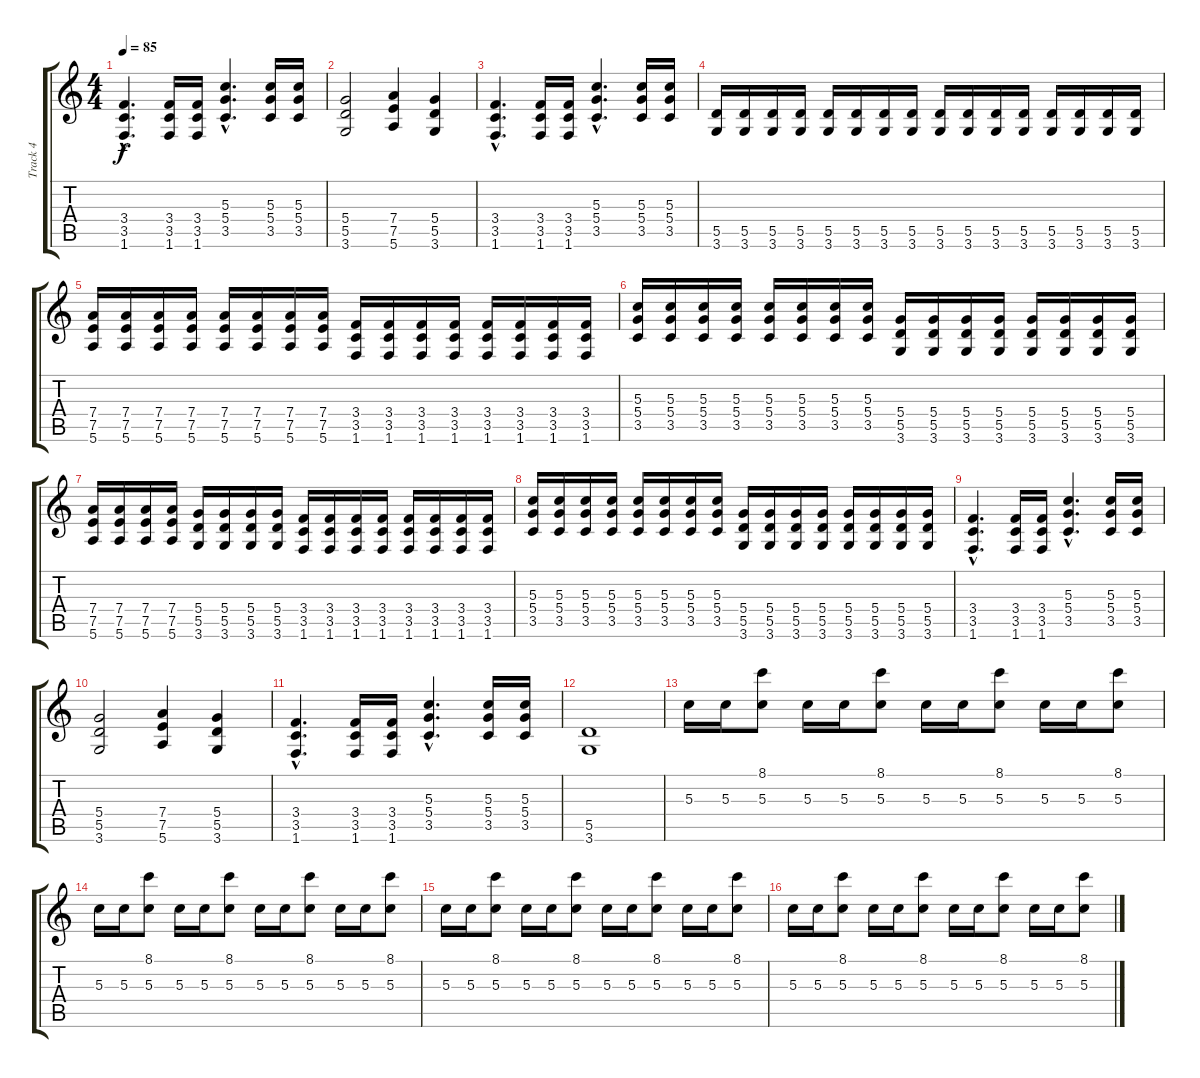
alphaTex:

\track ("Track 4" "Track 4") {instrument overdrivenguitar}
\staff {score tabs}
\tuning (E4 B3 G3 D3 A2 E2) {hide}
\ts (4 4)
\tempo 85
\clef g2
\ks c
(3.4{hac} 3.5{hac} 1.6{hac}).4{d dy f} (3.4 3.5 1.6).16 (3.4 3.5 1.6).16 (5.3{hac} 5.4{hac} 3.5{hac}).4{d} (5.3 5.4 3.5).16 (5.3 5.4 3.5).16 |
(5.4 5.5 3.6).2 (7.4 7.5 5.6).4 (5.4 5.5 3.6).4 |
(3.4{hac} 3.5{hac} 1.6{hac}).4{d} (3.4 3.5 1.6).16 (3.4 3.5 1.6).16 (5.3{hac} 5.4{hac} 3.5{hac}).4{d} (5.3 5.4 3.5).16 (5.3 5.4 3.5).16 |
(5.5 3.6).16 (5.5 3.6).16 (5.5 3.6).16 (5.5 3.6).16 (5.5 3.6).16 (5.5 3.6).16 (5.5 3.6).16 (5.5 3.6).16 (5.5 3.6).16 (5.5 3.6).16 (5.5 3.6).16 (5.5 3.6).16 (5.5 3.6).16 (5.5 3.6).16 (5.5 3.6).16 (5.5 3.6).16 |
(7.4 7.5 5.6).16 (7.4 7.5 5.6).16 (7.4 7.5 5.6).16 (7.4 7.5 5.6).16 (7.4 7.5 5.6).16 (7.4 7.5 5.6).16 (7.4 7.5 5.6).16 (7.4 7.5 5.6).16 (3.4 3.5 1.6).16 (3.4 3.5 1.6).16 (3.4 3.5 1.6).16 (3.4 3.5 1.6).16 (3.4 3.5 1.6).16 (3.4 3.5 1.6).16 (3.4 3.5 1.6).16 (3.4 3.5 1.6).16 |
(5.3 5.4 3.5).16 (5.3 5.4 3.5).16 (5.3 5.4 3.5).16 (5.3 5.4 3.5).16 (5.3 5.4 3.5).16 (5.3 5.4 3.5).16 (5.3 5.4 3.5).16 (5.3 5.4 3.5).16 (5.4 5.5 3.6).16 (5.4 5.5 3.6).16 (5.4 5.5 3.6).16 (5.4 5.5 3.6).16 (5.4 5.5 3.6).16 (5.4 5.5 3.6).16 (5.4 5.5 3.6).16 (5.4 5.5 3.6).16 |
(7.4 7.5 5.6).16 (7.4 7.5 5.6).16 (7.4 7.5 5.6).16 (7.4 7.5 5.6).16 (5.4 5.5 3.6).16 (5.4 5.5 3.6).16 (5.4 5.5 3.6).16 (5.4 5.5 3.6).16 (3.4 3.5 1.6).16 (3.4 3.5 1.6).16 (3.4 3.5 1.6).16 (3.4 3.5 1.6).16 (3.4 3.5 1.6).16 (3.4 3.5 1.6).16 (3.4 3.5 1.6).16 (3.4 3.5 1.6).16 |
(5.3 5.4 3.5).16 (5.3 5.4 3.5).16 (5.3 5.4 3.5).16 (5.3 5.4 3.5).16 (5.3 5.4 3.5).16 (5.3 5.4 3.5).16 (5.3 5.4 3.5).16 (5.3 5.4 3.5).16 (5.4 5.5 3.6).16 (5.4 5.5 3.6).16 (5.4 5.5 3.6).16 (5.4 5.5 3.6).16 (5.4 5.5 3.6).16 (5.4 5.5 3.6).16 (5.4 5.5 3.6).16 (5.4 5.5 3.6).16 |
(3.4{hac} 3.5{hac} 1.6{hac}).4{d} (3.4 3.5 1.6).16 (3.4 3.5 1.6).16 (5.3{hac} 5.4{hac} 3.5{hac}).4{d} (5.3 5.4 3.5).16 (5.3 5.4 3.5).16 |
(5.4 5.5 3.6).2 (7.4 7.5 5.6).4 (5.4 5.5 3.6).4 |
(3.4{hac} 3.5{hac} 1.6{hac}).4{d} (3.4 3.5 1.6).16 (3.4 3.5 1.6).16 (5.3{hac} 5.4{hac} 3.5{hac}).4{d} (5.3 5.4 3.5).16 (5.3 5.4 3.5).16 |
(5.5 3.6).1 |
5.3.16{volume 10} 5.3.16 (8.1 5.3).8 5.3.16 5.3.16 (8.1 5.3).8 5.3.16 5.3.16 (8.1 5.3).8 5.3.16 5.3.16 (8.1 5.3).8 |
5.3.16 5.3.16 (8.1 5.3).8 5.3.16 5.3.16 (8.1 5.3).8 5.3.16 5.3.16 (8.1 5.3).8 5.3.16 5.3.16 (8.1 5.3).8 |
5.3.16 5.3.16 (8.1 5.3).8 5.3.16 5.3.16 (8.1 5.3).8 5.3.16 5.3.16 (8.1 5.3).8 5.3.16 5.3.16 (8.1 5.3).8 |
5.3.16 5.3.16 (8.1 5.3).8 5.3.16 5.3.16 (8.1 5.3).8 5.3.16 5.3.16 (8.1 5.3).8 5.3.16 5.3.16 (8.1 5.3).8
